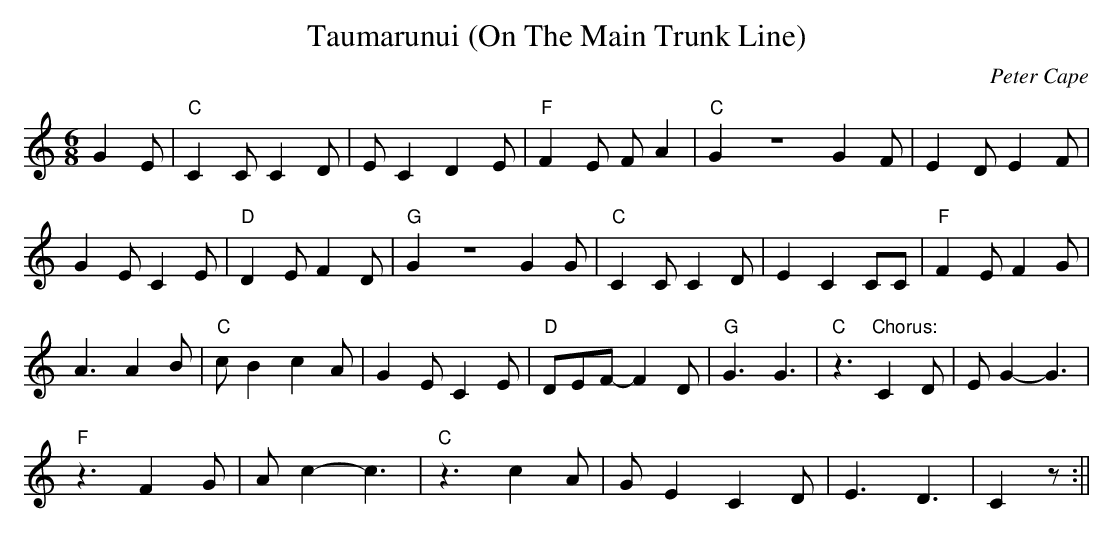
X:1
T:Taumarunui (On The Main Trunk Line)
M:6/8
L:1/8
C:Peter Cape
K:C
G2E|"C"C2C C2D|EC2 D2E|"F"F2E FA2|
"C"G2Z G2F|E2D E2F|!
G2E C2E|"D"D2E F2D|"G"G2Z G2G|
"C"C2C C2D|E2 C2 CC|"F"F2E F2G|!
A3A2B|"C"cB2 c2A|G2E C2E|
"D"DEF-F2D|"G"G3G3|
"C"z3 "Chorus:"C2D|EG2- G3|!
"F"z3 F2G|Ac2-c3|"C"z3 c2A|
GE2 C2D|E3 D3|C2z:||
